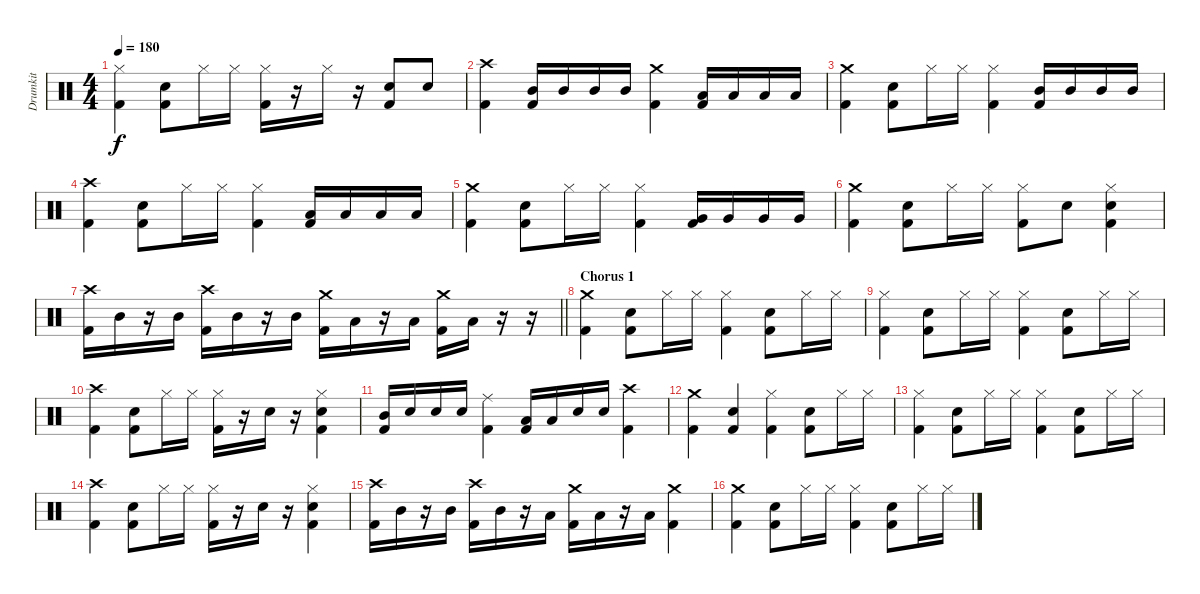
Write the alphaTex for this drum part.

\track ("Drumkit" "Drumkit") {instrument percussion}
\staff {score}
\articulation defaults
\ts (4 4)
\tempo 180
\clef neutral
\ks c
("Hi-Hat (closed)" "Kick (hit) 2").4{dy f} ("Snare (hit) 2" "Kick (hit) 2").8 "Hi-Hat (closed)".16 "Hi-Hat (closed)".16 ("Hi-Hat (closed)" "Kick (hit) 2").16 r.16 "Hi-Hat (closed)".16 r.16 ("Snare (hit) 2" "Kick (hit) 2").8 "Snare (hit) 2".8 |
("Kick (hit) 2" "Crash high (hit)").4 ("Mid Tom (hit)" "Kick (hit) 2").16 "Mid Tom (hit)".16 "Mid Tom (hit)".16 "Mid Tom (hit)".16 ("Kick (hit) 2" "Crash medium (hit)").4 ("Kick (hit) 2" "Low Tom (hit)").16 "Low Tom (hit)".16 "Low Tom (hit)".16 "Low Tom (hit)".16 |
("Kick (hit) 2" "Crash medium (hit)").4 ("Snare (hit) 2" "Kick (hit) 2").8 "Hi-Hat (closed)".16 "Hi-Hat (closed)".16 ("Hi-Hat (closed)" "Kick (hit) 2").4 ("Mid Tom (hit)" "Kick (hit) 2").16 "Mid Tom (hit)".16 "Mid Tom (hit)".16 "Mid Tom (hit)".16 |
("Kick (hit) 2" "Crash high (hit)").4 ("Snare (hit) 2" "Kick (hit) 2").8 "Hi-Hat (closed)".16 "Hi-Hat (closed)".16 ("Hi-Hat (closed)" "Kick (hit) 2").4 ("Low Tom (hit)" "Kick (hit) 2").16 "Low Tom (hit)".16 "Low Tom (hit)".16 "Low Tom (hit)".16 |
("Kick (hit) 2" "Crash medium (hit)").4 ("Snare (hit) 2" "Kick (hit) 2").8 "Hi-Hat (closed)".16 "Hi-Hat (closed)".16 ("Hi-Hat (closed)" "Kick (hit) 2").4 ("Very Low Tom (hit)" "Kick (hit) 2").16 "Very Low Tom (hit)".16 "Very Low Tom (hit)".16 "Very Low Tom (hit)".16 |
("Kick (hit) 2" "Crash medium (hit)").4 ("Snare (hit) 2" "Kick (hit) 2").8 "Hi-Hat (closed)".16 "Hi-Hat (closed)".16 ("Kick (hit) 2" "Hi-Hat (closed)").8 "Snare (hit) 2".8 ("Hi-Hat (closed)" "Snare (hit) 2" "Kick (hit) 2").4 |
\barLineRight lightlight
("Crash high (hit)" "Kick (hit) 2").16 "Mid Tom (hit)".16 r.16 "Mid Tom (hit)".16 ("Crash high (hit)" "Kick (hit) 2").16 "Mid Tom (hit)".16 r.16 "Mid Tom (hit)".16 ("Crash medium (hit)" "Kick (hit) 2").16 "Low Tom (hit)".16 r.16 "Low Tom (hit)".16 ("Crash medium (hit)" "Kick (hit) 2").16 "Low Tom (hit)".16 r.16 r.16 |
\section ("" "Chorus 1")
("Kick (hit) 2" "Crash medium (hit)").4 ("Snare (hit) 2" "Kick (hit) 2").8 "Hi-Hat (closed)".16 "Hi-Hat (closed)".16 ("Hi-Hat (closed)" "Kick (hit) 2").4 ("Snare (hit) 2" "Kick (hit) 2").8 "Hi-Hat (closed)".16 "Hi-Hat (closed)".16 |
("Hi-Hat (closed)" "Kick (hit) 2").4 ("Snare (hit) 2" "Kick (hit) 2").8 "Hi-Hat (closed)".16 "Hi-Hat (closed)".16 ("Hi-Hat (closed)" "Kick (hit) 2").4 ("Snare (hit) 2" "Kick (hit) 2").8 "Hi-Hat (closed)".16 "Hi-Hat (closed)".16 |
("Kick (hit) 2" "Crash high (hit)").4 ("Snare (hit) 2" "Kick (hit) 2").8 "Hi-Hat (closed)".16 "Hi-Hat (closed)".16 ("Hi-Hat (closed)" "Kick (hit) 2").16 r.16 "Snare (hit) 2".16 r.16 ("Hi-Hat (closed)" "Kick (hit) 2" "Snare (hit) 2").4 |
("Mid Tom (hit)" "Kick (hit) 2").16 "Snare (hit) 2".16 "Snare (hit) 2".16 "Snare (hit) 2".16 ("Kick (hit) 2" "Ride (middle)").4 ("Low Tom (hit)" "Kick (hit) 2").16 "Low Tom (hit)".16 "Snare (hit) 2".16 "Snare (hit) 2".16 ("Kick (hit) 2" "Crash high (hit)").4 |
("Kick (hit) 2" "Crash medium (hit)").4 ("Snare (hit) 2" "Kick (hit) 2").4 ("Hi-Hat (closed)" "Kick (hit) 2").4 ("Snare (hit) 2" "Kick (hit) 2").8 "Hi-Hat (closed)".16 "Hi-Hat (closed)".16 |
("Hi-Hat (closed)" "Kick (hit) 2").4 ("Snare (hit) 2" "Kick (hit) 2").8 "Hi-Hat (closed)".16 "Hi-Hat (closed)".16 ("Hi-Hat (closed)" "Kick (hit) 2").4 ("Snare (hit) 2" "Kick (hit) 2").8 "Hi-Hat (closed)".16 "Hi-Hat (closed)".16 |
("Kick (hit) 2" "Crash high (hit)").4 ("Snare (hit) 2" "Kick (hit) 2").8 "Hi-Hat (closed)".16 "Hi-Hat (closed)".16 ("Hi-Hat (closed)" "Kick (hit) 2").16 r.16 "Snare (hit) 2".16 r.16 ("Hi-Hat (closed)" "Kick (hit) 2" "Snare (hit) 2").4 |
("Crash high (hit)" "Kick (hit) 2").16 "Mid Tom (hit)".16 r.16 "Mid Tom (hit)".16 ("Crash high (hit)" "Kick (hit) 2").16 "Mid Tom (hit)".16 r.16 "Low Tom (hit)".16 ("Crash medium (hit)" "Kick (hit) 2").16 "Low Tom (hit)".16 r.16 "Low Tom (hit)".16 ("Kick (hit) 2" "Crash medium (hit)").4 |
("Kick (hit) 2" "Crash medium (hit)").4 ("Snare (hit) 2" "Kick (hit) 2").8 "Hi-Hat (closed)".16 "Hi-Hat (closed)".16 ("Hi-Hat (closed)" "Kick (hit) 2").4 ("Snare (hit) 2" "Kick (hit) 2").8 "Hi-Hat (closed)".16 "Hi-Hat (closed)".16
